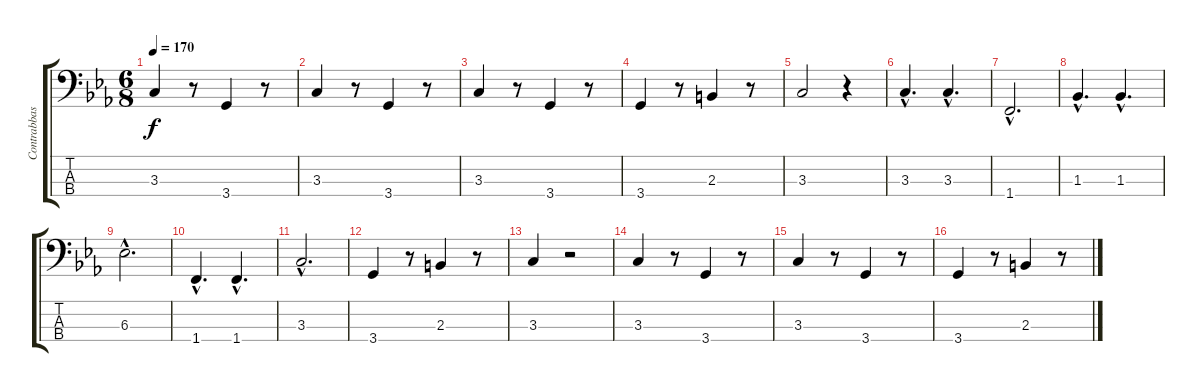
\track ("Contrabbasso" "Contrabbas") {instrument acousticbass}
\staff {score tabs}
\tuning (G2 D2 A1 E1) {hide}
\ts (6 8)
\tempo 170
\clef f4
\ks eb
3.3.4{dy f} r.8 3.4.4 r.8 |
3.3.4 r.8 3.4.4 r.8 |
3.3.4 r.8 3.4.4 r.8 |
3.4.4 r.8 2.3.4 r.8 |
3.3.2 r.4 |
3.3{hac}.4{d} 3.3{hac}.4{d} |
1.4{hac}.2{d} |
1.3{hac}.4{d} 1.3{hac}.4{d} |
6.3{hac}.2{d} |
1.4{hac}.4{d} 1.4{hac}.4{d} |
3.3{hac}.2{d} |
3.4.4 r.8 2.3.4 r.8 |
3.3.4 r.2 |
3.3.4 r.8 3.4.4 r.8 |
3.3.4 r.8 3.4.4 r.8 |
3.4.4 r.8 2.3.4 r.8
